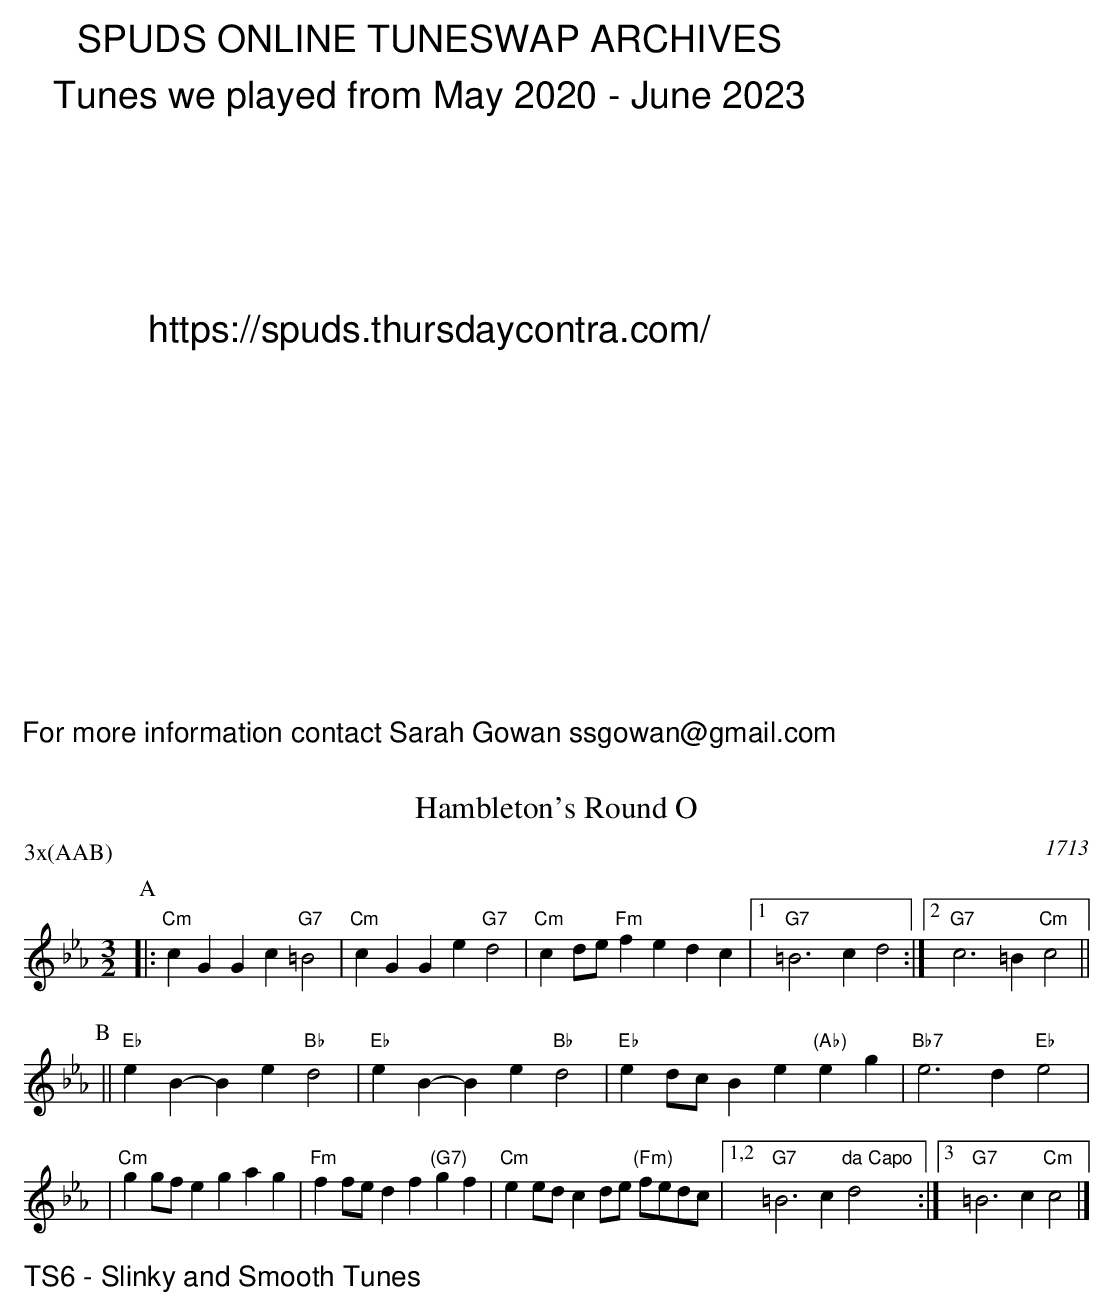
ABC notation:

X:1
T: Hambleton's Round O
O: 1713
P: 3x(AAB)
M: 3/2
L: 1/4
K: Cm
P:A
|: "Cm"cG Gc "G7"=B2 | "Cm"cG Ge "G7"d2 | "Cm"cd/e/ "Fm"fe dc \
|1 "G7"=B3 c d2 :|2 "G7"c3 =B "Cm"c2 ||
P:B
|| "Eb"eB-Be "Bb"d2 | "Eb"eB-Be "Bb"d2 | "Eb"ed/c/ Be "(Ab)"eg | "Bb7"e3 d "Eb"e2 |
| "Cm"gg/f/ eg ag | "Fm"ff/e/ df "(G7)"gf | "Cm"ee/d/ cd/e/ "(Fm)"f/e/d/c/ \
|1,2 "G7"=B3 c "da Capo"d2 :|3 "G7"=B3 c "Cm"c2 |]
